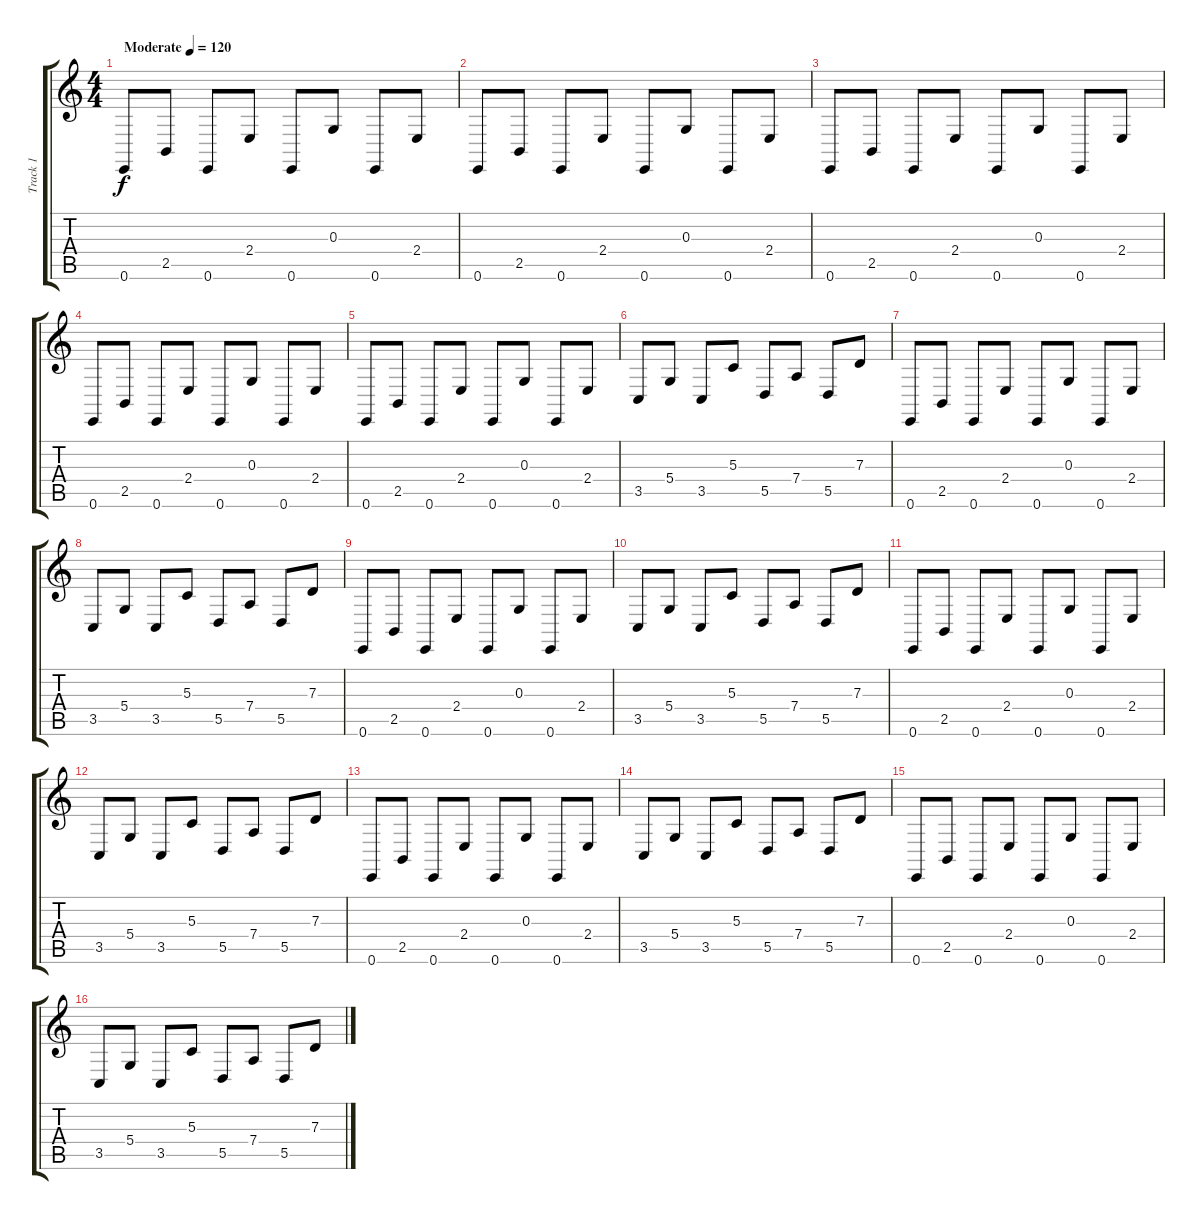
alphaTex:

\track ("Track 1" "Track 1") {instrument electricpiano2}
\staff {score tabs}
\tuning (E4 B3 G3 D3 A2 E2) {hide}
\ts (4 4)
\tempo (120 "Moderate")
\clef g2
\ks c
0.6.8{dy f instrument electricpiano2} 2.5.8 0.6.8 2.4.8 0.6.8 0.3.8 0.6.8 2.4.8 |
0.6.8 2.5.8 0.6.8 2.4.8 0.6.8 0.3.8 0.6.8 2.4.8 |
0.6.8 2.5.8 0.6.8 2.4.8 0.6.8 0.3.8 0.6.8 2.4.8 |
0.6.8 2.5.8 0.6.8 2.4.8 0.6.8 0.3.8 0.6.8 2.4.8 |
0.6.8 2.5.8 0.6.8 2.4.8 0.6.8 0.3.8 0.6.8 2.4.8 |
3.5.8 5.4.8 3.5.8 5.3.8 5.5.8 7.4.8 5.5.8 7.3.8 |
0.6.8 2.5.8 0.6.8 2.4.8 0.6.8 0.3.8 0.6.8 2.4.8 |
3.5.8 5.4.8 3.5.8 5.3.8 5.5.8 7.4.8 5.5.8 7.3.8 |
0.6.8 2.5.8 0.6.8 2.4.8 0.6.8 0.3.8 0.6.8 2.4.8 |
3.5.8 5.4.8 3.5.8 5.3.8 5.5.8 7.4.8 5.5.8 7.3.8 |
0.6.8 2.5.8 0.6.8 2.4.8 0.6.8 0.3.8 0.6.8 2.4.8 |
3.5.8 5.4.8 3.5.8 5.3.8 5.5.8 7.4.8 5.5.8 7.3.8 |
0.6.8 2.5.8 0.6.8 2.4.8 0.6.8 0.3.8 0.6.8 2.4.8 |
3.5.8 5.4.8 3.5.8 5.3.8 5.5.8 7.4.8 5.5.8 7.3.8 |
0.6.8 2.5.8 0.6.8 2.4.8 0.6.8 0.3.8 0.6.8 2.4.8 |
3.5.8 5.4.8 3.5.8 5.3.8 5.5.8 7.4.8 5.5.8 7.3.8
